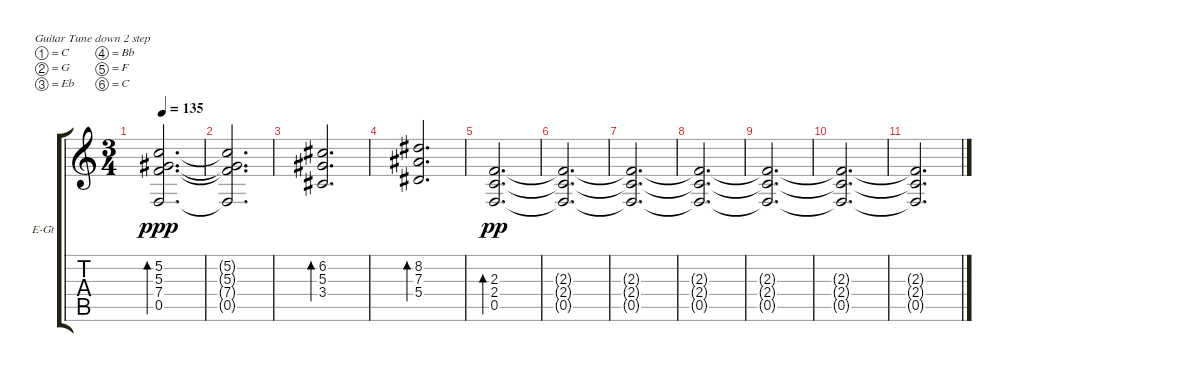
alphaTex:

\bracketExtendMode groupsimilarinstruments
\firstSystemTrackNameOrientation horizontal
\otherSystemsTrackNameOrientation horizontal
\track ("Electric Guitar 2" "E-Gt") {instrument distortionguitar}
\staff {score tabs}
\tuning (C4 G3 Eb3 Bb2 F2 C2)
\ts (3 4)
\tempo 135
\clef g2
\ks c
(5.3 5.2 7.4 0.5).2{d bd 30 dy ppp} |
(0.5{t} 7.4{t} 5.3{t} 5.2{t}).2{d} |
(3.4 5.3 6.2).2{d bd 237} |
(5.4 7.3 8.2).2{d bd 237} |
(0.5 2.4 2.3).2{d bd 237 dy pp} |
(0.5{t} 2.4{t} 2.3{t}).2{d} |
(2.3{t} 2.4{t} 0.5{t}).2{d} |
(0.5{t} 2.4{t} 2.3{t}).2{d} |
(0.5{t} 2.4{t} 2.3{t}).2{d} |
(2.3{t} 2.4{t} 0.5{t}).2{d} |
(0.5{t} 2.4{t} 2.3{t}).2{d}
